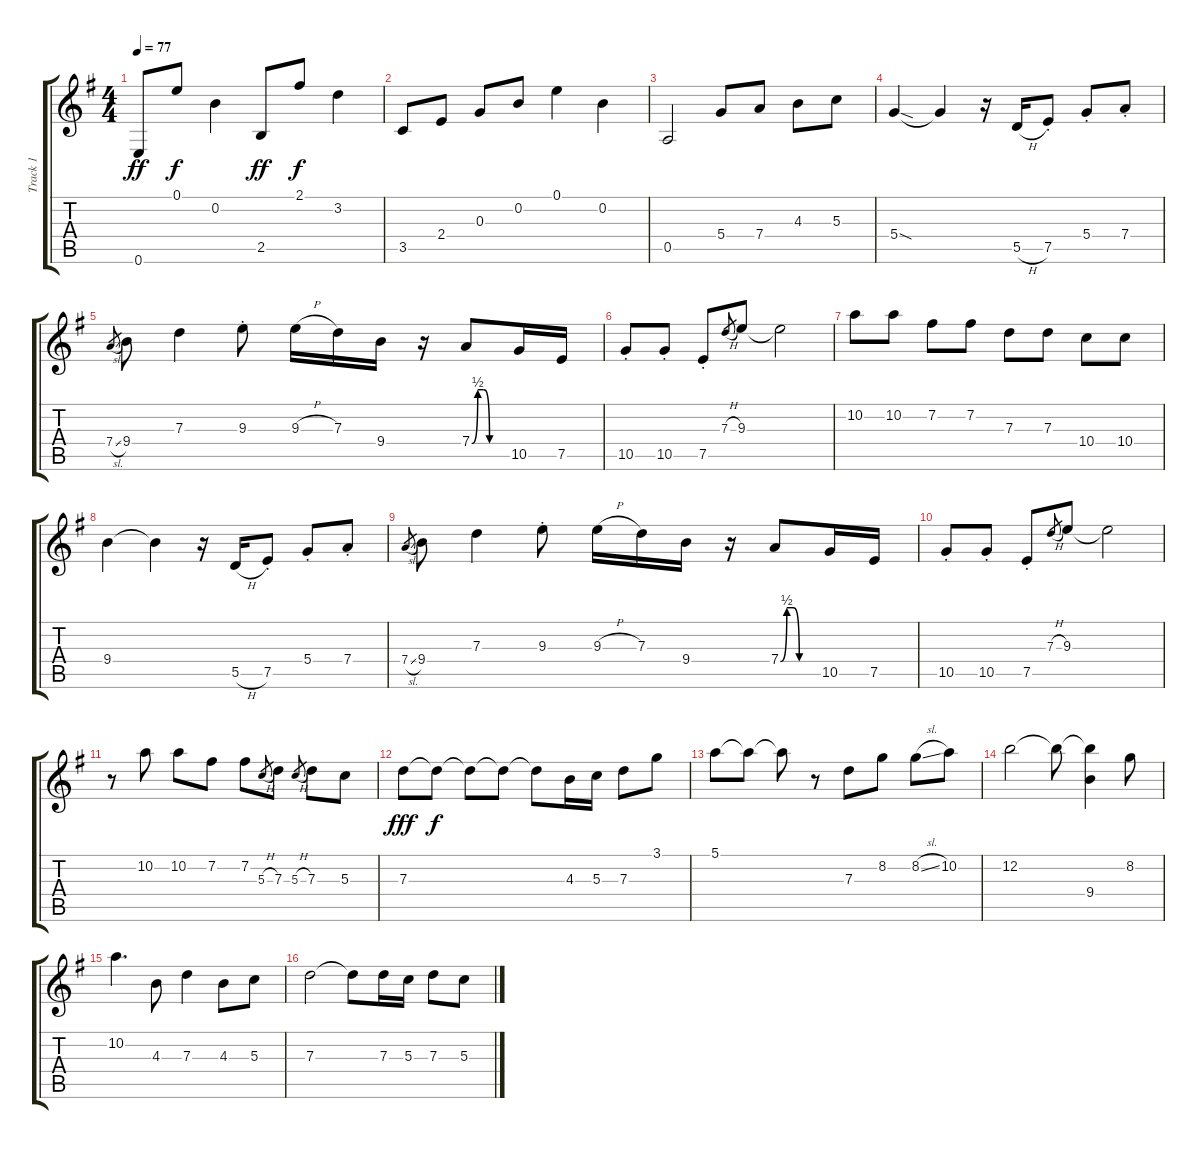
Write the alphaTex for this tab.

\track ("Track 1" "Track 1") {instrument acousticguitarsteel}
\staff {score tabs}
\tuning (E4 B3 G3 D3 A2 E2) {hide}
\ts (4 4)
\tempo 77
\clef g2
\ks g
0.6.8{dy ff} 0.1.8{dy f} 0.2.4 2.5.8{dy ff} 2.1.8{dy f} 3.2.4 |
3.5.8 2.4.8 0.3.8 0.2.8 0.1.4 0.2.4 |
0.5.2 5.4.8 7.4.8 4.3.8 5.3.8 |
5.4{sod}.4 5.4{t}.4 r.16 5.5{h}.16 7.5{st}.8 5.4{st}.8 7.4{st}.8 |
7.4{sl}.8{gr} 9.4.8 7.3.4 9.3{st}.8 9.3{h}.16 7.3.16 9.4.16 r.16 7.4{be (custom 0 0 10 2 20 2 30 0 60 0)}.8 10.5.16 7.5.16 |
10.5{st}.8 10.5{st}.8 7.5{st}.8 7.3{h}.8{gr} 9.3.8 9.3{t}.2 |
10.2.8 10.2.8 7.2.8 7.2.8 7.3.8 7.3.8 10.4.8 10.4.8 |
9.4.4 9.4{t}.4 r.16 5.5{h}.16 7.5{st}.8 5.4{st}.8 7.4{st}.8 |
7.4{sl}.8{gr} 9.4.8 7.3.4 9.3{st}.8 9.3{h}.16 7.3.16 9.4.16 r.16 7.4{be (custom 0 0 10 2 20 2 30 0 60 0)}.8 10.5.16 7.5.16 |
10.5{st}.8 10.5{st}.8 7.5{st}.8 7.3{h}.8{gr} 9.3.8 9.3{t}.2 |
r.8 10.2.8 10.2.8 7.2.8 7.2.8 5.3{h}.8{gr} 7.3.8 5.3{h}.8{gr} 7.3.8 5.3.8 |
7.3.8{dy fff} 7.3{t}.8{dy f} 7.3{t}.8 7.3{t}.8 7.3{t}.8 4.3.16 5.3.16 7.3.8 3.1.8 |
5.1.8 5.1{t}.8 5.1{t}.8 r.8 7.3.8 8.2.8 8.2{sl}.8 10.2.8 |
12.2.2 12.2{t}.8 (12.2{t} 9.4).4 8.2.8 |
10.2.4{d} 4.3.8 7.3.4 4.3.8 5.3.8 |
7.3.2 7.3{t}.8 7.3.16 5.3.16 7.3.8 5.3.8
